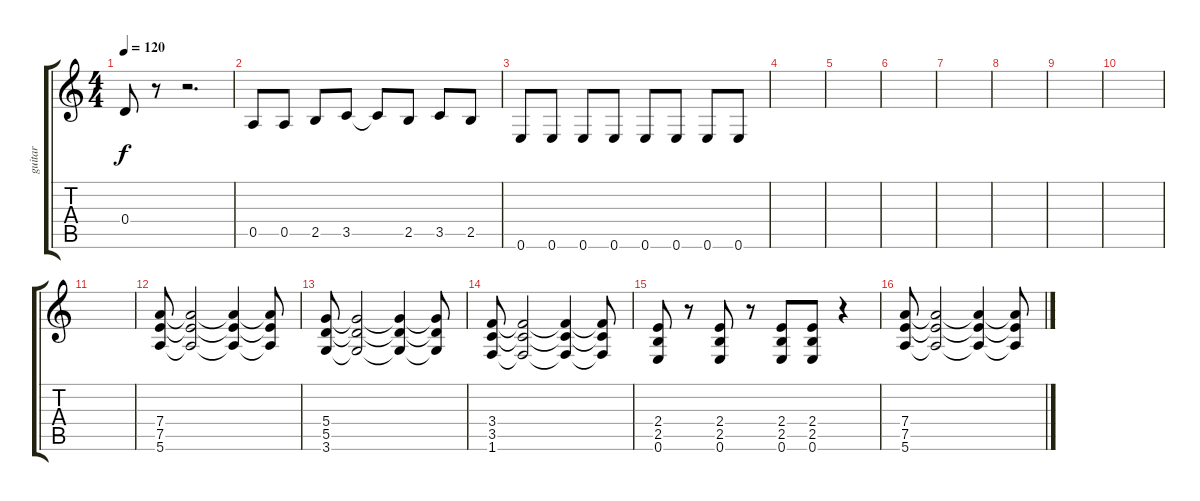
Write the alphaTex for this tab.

\track ("guitar" "guitar") {instrument distortionguitar}
\staff {score tabs}
\tuning (E4 B3 G3 D3 A2 E2) {hide}
\ts (4 4)
\tempo 120
\clef g2
\ks c
0.4.8{dy f} r.8 r.2{d} |
0.5.8 0.5.8 2.5.8 3.5.8 3.5{t}.8 2.5.8 3.5.8 2.5.8 |
0.6.8 0.6.8 0.6.8 0.6.8 0.6.8 0.6.8 0.6.8 0.6.8 |
|
|
|
|
|
|
|
|
(7.4 7.5 5.6).8 (7.4{t} 7.5{t} 5.6{t}).2 (7.4{t} 7.5{t} 5.6{t}).4 (7.4{t} 7.5{t} 5.6{t}).8 |
(5.4 5.5 3.6).8 (5.4{t} 5.5{t} 3.6{t}).2 (5.4{t} 5.5{t} 3.6{t}).4 (5.4{t} 5.5{t} 3.6{t}).8 |
(3.4 3.5 1.6).8 (3.4{t} 3.5{t} 1.6{t}).2 (3.4{t} 3.5{t} 1.6{t}).4 (3.4{t} 3.5{t} 1.6{t}).8 |
(2.4 2.5 0.6).8 r.8 (2.4 2.5 0.6).8 r.8 (2.4 2.5 0.6).8 (2.4 2.5 0.6).8 r.4 |
(7.4 7.5 5.6).8 (7.4{t} 7.5{t} 5.6{t}).2 (7.4{t} 7.5{t} 5.6{t}).4 (7.4{t} 7.5{t} 5.6{t}).8
